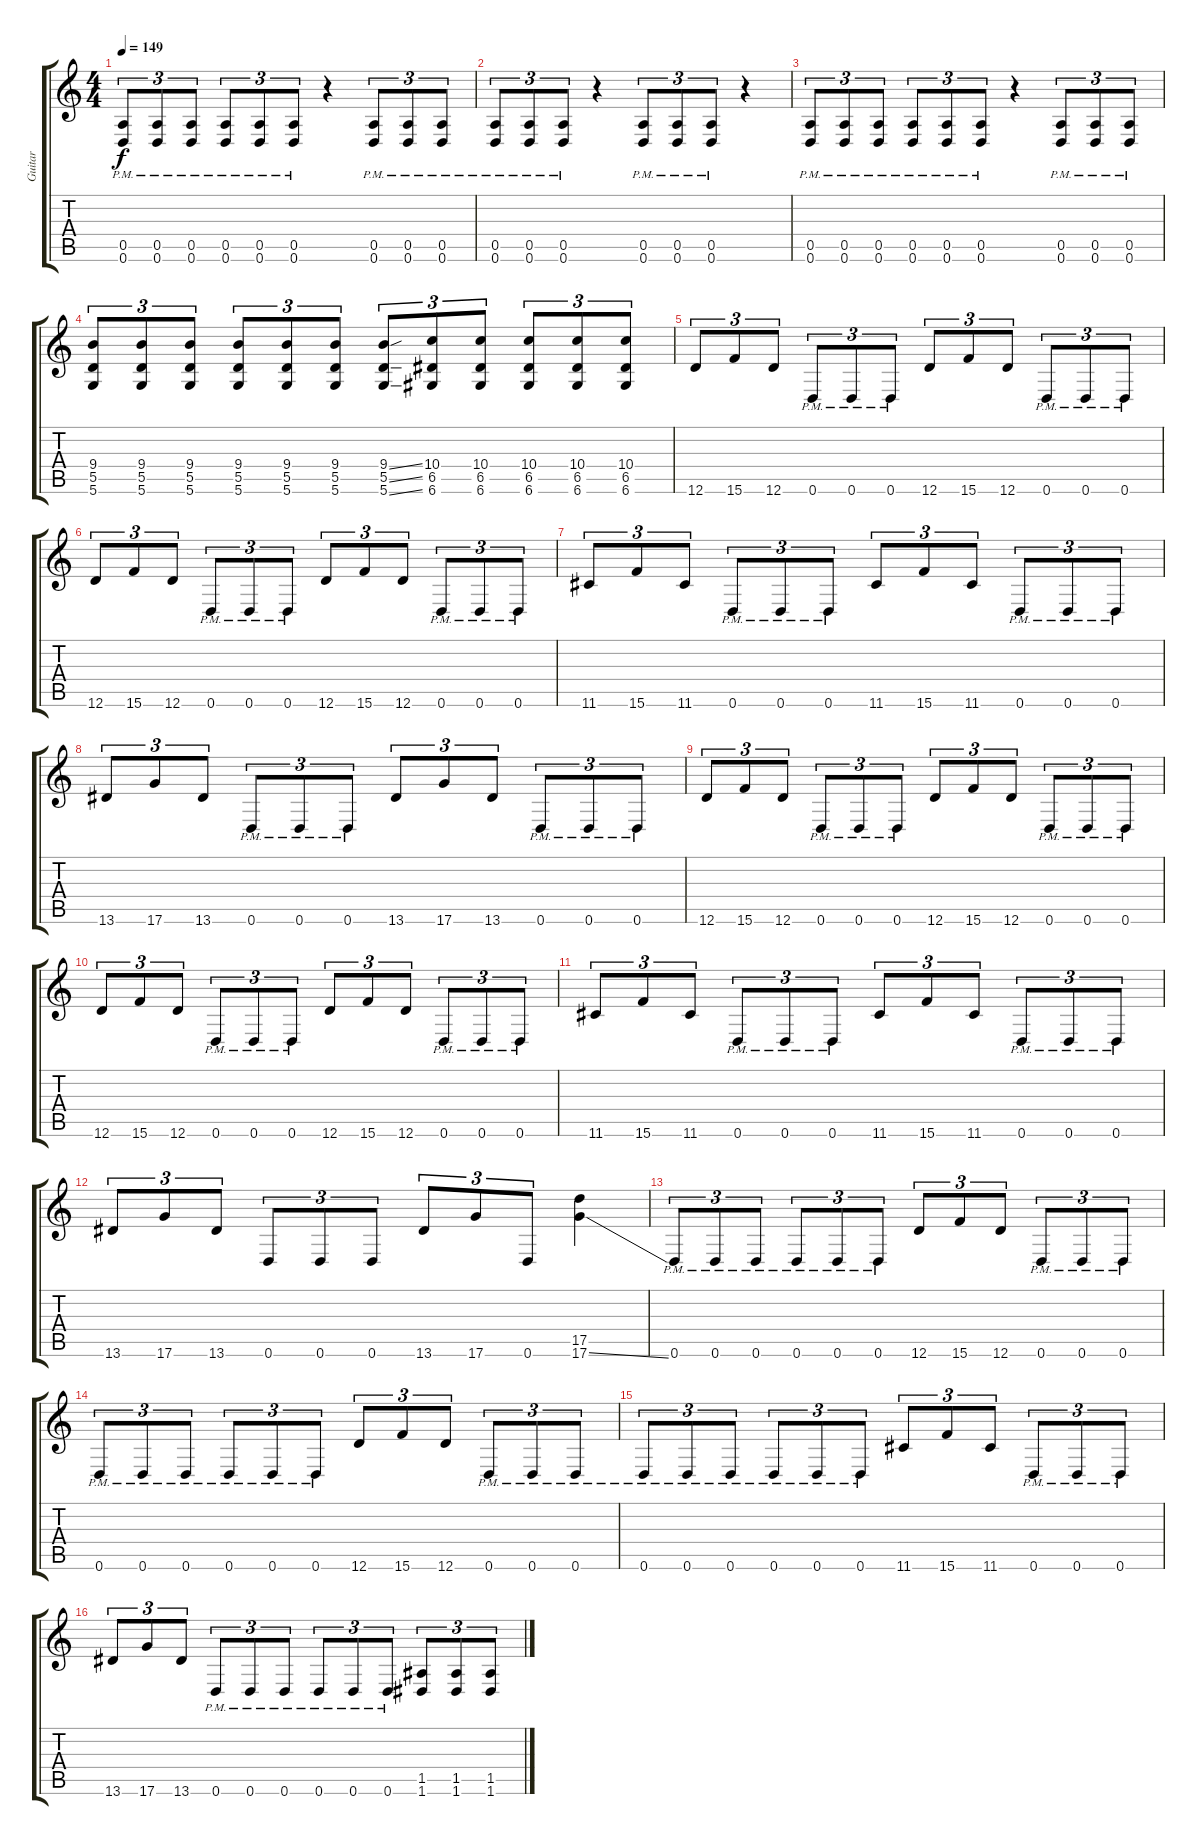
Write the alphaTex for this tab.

\track ("Guitar" "Guitar") {instrument distortionguitar}
\staff {score tabs}
\tuning (E4 B3 G3 D3 A2 D2) {hide}
\ts (4 4)
\tempo 149
\clef g2
\ks c
(0.5{pm} 0.6{pm}).8{tu (3 2) dy f} (0.5{pm} 0.6{pm}).8{tu (3 2)} (0.5{pm} 0.6{pm}).8{tu (3 2)} (0.5{pm} 0.6{pm}).8{tu (3 2)} (0.5{pm} 0.6{pm}).8{tu (3 2)} (0.5{pm} 0.6{pm}).8{tu (3 2)} r.4 (0.5{pm} 0.6{pm}).8{tu (3 2)} (0.5{pm} 0.6{pm}).8{tu (3 2)} (0.5{pm} 0.6{pm}).8{tu (3 2)} |
(0.5{pm} 0.6{pm}).8{tu (3 2)} (0.5{pm} 0.6{pm}).8{tu (3 2)} (0.5{pm} 0.6{pm}).8{tu (3 2)} r.4 (0.5{pm} 0.6{pm}).8{tu (3 2)} (0.5{pm} 0.6{pm}).8{tu (3 2)} (0.5{pm} 0.6{pm}).8{tu (3 2)} r.4 |
(0.5{pm} 0.6{pm}).8{tu (3 2)} (0.5{pm} 0.6{pm}).8{tu (3 2)} (0.5{pm} 0.6{pm}).8{tu (3 2)} (0.5{pm} 0.6{pm}).8{tu (3 2)} (0.5{pm} 0.6{pm}).8{tu (3 2)} (0.5{pm} 0.6{pm}).8{tu (3 2)} r.4 (0.5{pm} 0.6{pm}).8{tu (3 2)} (0.5{pm} 0.6{pm}).8{tu (3 2)} (0.5{pm} 0.6{pm}).8{tu (3 2)} |
(9.4 5.5 5.6).8{tu (3 2)} (9.4 5.5 5.6).8{tu (3 2)} (9.4 5.5 5.6).8{tu (3 2)} (9.4 5.5 5.6).8{tu (3 2)} (9.4 5.5 5.6).8{tu (3 2)} (9.4 5.5 5.6).8{tu (3 2)} (9.4{ss} 5.5{ss} 5.6{ss}).8{tu (3 2)} (10.4 6.5 6.6).8{tu (3 2)} (10.4 6.5 6.6).8{tu (3 2)} (10.4 6.5 6.6).8{tu (3 2)} (10.4 6.5 6.6).8{tu (3 2)} (10.4 6.5 6.6).8{tu (3 2)} |
12.6.8{tu (3 2)} 15.6.8{tu (3 2)} 12.6.8{tu (3 2)} 0.6{pm}.8{tu (3 2)} 0.6{pm}.8{tu (3 2)} 0.6{pm}.8{tu (3 2)} 12.6.8{tu (3 2)} 15.6.8{tu (3 2)} 12.6.8{tu (3 2)} 0.6{pm}.8{tu (3 2)} 0.6{pm}.8{tu (3 2)} 0.6{pm}.8{tu (3 2)} |
12.6.8{tu (3 2)} 15.6.8{tu (3 2)} 12.6.8{tu (3 2)} 0.6{pm}.8{tu (3 2)} 0.6{pm}.8{tu (3 2)} 0.6{pm}.8{tu (3 2)} 12.6.8{tu (3 2)} 15.6.8{tu (3 2)} 12.6.8{tu (3 2)} 0.6{pm}.8{tu (3 2)} 0.6{pm}.8{tu (3 2)} 0.6{pm}.8{tu (3 2)} |
11.6.8{tu (3 2)} 15.6.8{tu (3 2)} 11.6.8{tu (3 2)} 0.6{pm}.8{tu (3 2)} 0.6{pm}.8{tu (3 2)} 0.6{pm}.8{tu (3 2)} 11.6.8{tu (3 2)} 15.6.8{tu (3 2)} 11.6.8{tu (3 2)} 0.6{pm}.8{tu (3 2)} 0.6{pm}.8{tu (3 2)} 0.6{pm}.8{tu (3 2)} |
13.6.8{tu (3 2)} 17.6.8{tu (3 2)} 13.6.8{tu (3 2)} 0.6{pm}.8{tu (3 2)} 0.6{pm}.8{tu (3 2)} 0.6{pm}.8{tu (3 2)} 13.6.8{tu (3 2)} 17.6.8{tu (3 2)} 13.6.8{tu (3 2)} 0.6{pm}.8{tu (3 2)} 0.6{pm}.8{tu (3 2)} 0.6{pm}.8{tu (3 2)} |
12.6.8{tu (3 2)} 15.6.8{tu (3 2)} 12.6.8{tu (3 2)} 0.6{pm}.8{tu (3 2)} 0.6{pm}.8{tu (3 2)} 0.6{pm}.8{tu (3 2)} 12.6.8{tu (3 2)} 15.6.8{tu (3 2)} 12.6.8{tu (3 2)} 0.6{pm}.8{tu (3 2)} 0.6{pm}.8{tu (3 2)} 0.6{pm}.8{tu (3 2)} |
12.6.8{tu (3 2)} 15.6.8{tu (3 2)} 12.6.8{tu (3 2)} 0.6{pm}.8{tu (3 2)} 0.6{pm}.8{tu (3 2)} 0.6{pm}.8{tu (3 2)} 12.6.8{tu (3 2)} 15.6.8{tu (3 2)} 12.6.8{tu (3 2)} 0.6{pm}.8{tu (3 2)} 0.6{pm}.8{tu (3 2)} 0.6{pm}.8{tu (3 2)} |
11.6.8{tu (3 2)} 15.6.8{tu (3 2)} 11.6.8{tu (3 2)} 0.6{pm}.8{tu (3 2)} 0.6{pm}.8{tu (3 2)} 0.6{pm}.8{tu (3 2)} 11.6.8{tu (3 2)} 15.6.8{tu (3 2)} 11.6.8{tu (3 2)} 0.6{pm}.8{tu (3 2)} 0.6{pm}.8{tu (3 2)} 0.6{pm}.8{tu (3 2)} |
13.6.8{tu (3 2)} 17.6.8{tu (3 2)} 13.6.8{tu (3 2)} 0.6.8{tu (3 2)} 0.6.8{tu (3 2)} 0.6.8{tu (3 2)} 13.6.8{tu (3 2)} 17.6.8{tu (3 2)} 0.6.8{tu (3 2)} (17.5 17.6{ss}).4 |
0.6{pm}.8{tu (3 2)} 0.6{pm}.8{tu (3 2)} 0.6{pm}.8{tu (3 2)} 0.6{pm}.8{tu (3 2)} 0.6{pm}.8{tu (3 2)} 0.6{pm}.8{tu (3 2)} 12.6.8{tu (3 2)} 15.6.8{tu (3 2)} 12.6.8{tu (3 2)} 0.6{pm}.8{tu (3 2)} 0.6{pm}.8{tu (3 2)} 0.6{pm}.8{tu (3 2)} |
0.6{pm}.8{tu (3 2)} 0.6{pm}.8{tu (3 2)} 0.6{pm}.8{tu (3 2)} 0.6{pm}.8{tu (3 2)} 0.6{pm}.8{tu (3 2)} 0.6{pm}.8{tu (3 2)} 12.6.8{tu (3 2)} 15.6.8{tu (3 2)} 12.6.8{tu (3 2)} 0.6{pm}.8{tu (3 2)} 0.6{pm}.8{tu (3 2)} 0.6{pm}.8{tu (3 2)} |
0.6{pm}.8{tu (3 2)} 0.6{pm}.8{tu (3 2)} 0.6{pm}.8{tu (3 2)} 0.6{pm}.8{tu (3 2)} 0.6{pm}.8{tu (3 2)} 0.6{pm}.8{tu (3 2)} 11.6.8{tu (3 2)} 15.6.8{tu (3 2)} 11.6.8{tu (3 2)} 0.6{pm}.8{tu (3 2)} 0.6{pm}.8{tu (3 2)} 0.6{pm}.8{tu (3 2)} |
13.6.8{tu (3 2)} 17.6.8{tu (3 2)} 13.6.8{tu (3 2)} 0.6{pm}.8{tu (3 2)} 0.6{pm}.8{tu (3 2)} 0.6{pm}.8{tu (3 2)} 0.6{pm}.8{tu (3 2)} 0.6{pm}.8{tu (3 2)} 0.6{pm}.8{tu (3 2)} (1.5 1.6).8{tu (3 2)} (1.5 1.6).8{tu (3 2)} (1.5 1.6).8{tu (3 2)}
